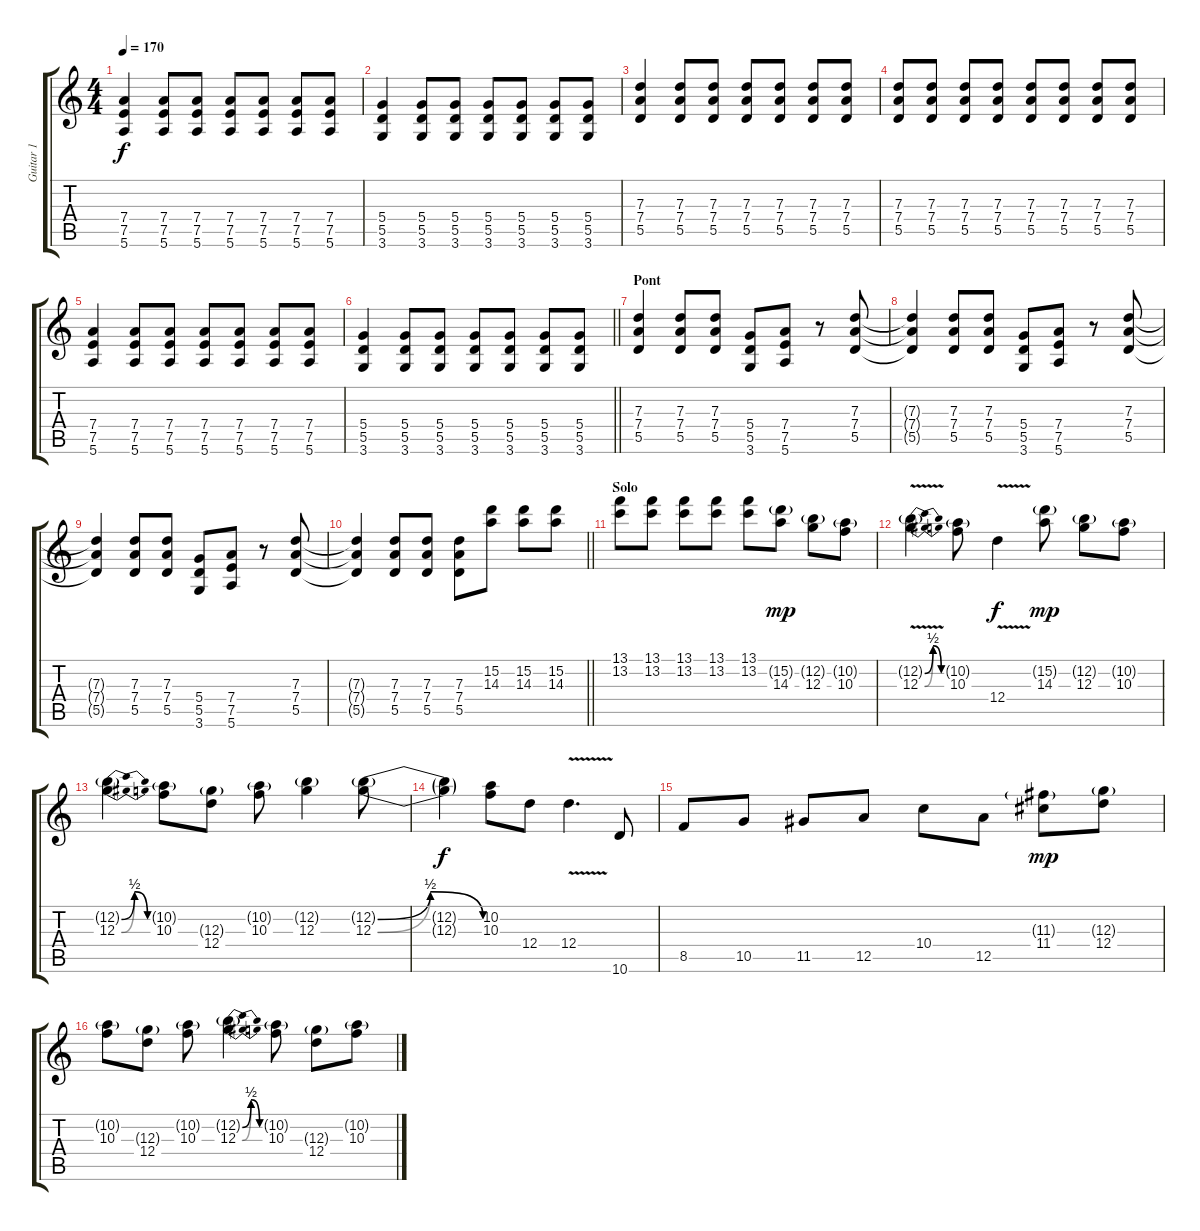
\track ("Guitar 1" "Guitar 1") {instrument overdrivenguitar}
\staff {score tabs}
\tuning (E4 B3 G3 D3 A2 E2) {hide}
\ts (4 4)
\tempo 170
\clef g2
\ks c
(7.4 7.5 5.6).4{dy f} (7.4 7.5 5.6).8 (7.4 7.5 5.6).8 (7.4 7.5 5.6).8 (7.4 7.5 5.6).8 (7.4 7.5 5.6).8 (7.4 7.5 5.6).8 |
(5.4 5.5 3.6).4 (5.4 5.5 3.6).8 (5.4 5.5 3.6).8 (5.4 5.5 3.6).8 (5.4 5.5 3.6).8 (5.4 5.5 3.6).8 (5.4 5.5 3.6).8 |
(7.3 7.4 5.5).4 (7.3 7.4 5.5).8 (7.3 7.4 5.5).8 (7.3 7.4 5.5).8 (7.3 7.4 5.5).8 (7.3 7.4 5.5).8 (7.3 7.4 5.5).8 |
(7.3 7.4 5.5).8 (7.3 7.4 5.5).8 (7.3 7.4 5.5).8 (7.3 7.4 5.5).8 (7.3 7.4 5.5).8 (7.3 7.4 5.5).8 (7.3 7.4 5.5).8 (7.3 7.4 5.5).8 |
(7.4 7.5 5.6).4 (7.4 7.5 5.6).8 (7.4 7.5 5.6).8 (7.4 7.5 5.6).8 (7.4 7.5 5.6).8 (7.4 7.5 5.6).8 (7.4 7.5 5.6).8 |
\barLineRight lightlight
(5.4 5.5 3.6).4 (5.4 5.5 3.6).8 (5.4 5.5 3.6).8 (5.4 5.5 3.6).8 (5.4 5.5 3.6).8 (5.4 5.5 3.6).8 (5.4 5.5 3.6).8 |
\section ("" "Pont")
(7.3 7.4 5.5).4 (7.3 7.4 5.5).8 (7.3 7.4 5.5).8 (5.4 5.5 3.6).8 (7.4 7.5 5.6).8 r.8 (7.3 7.4 5.5).8 |
(7.3{t} 7.4{t} 5.5{t}).4 (7.3 7.4 5.5).8 (7.3 7.4 5.5).8 (5.4 5.5 3.6).8 (7.4 7.5 5.6).8 r.8 (7.3 7.4 5.5).8 |
(7.3{t} 7.4{t} 5.5{t}).4 (7.3 7.4 5.5).8 (7.3 7.4 5.5).8 (5.4 5.5 3.6).8 (7.4 7.5 5.6).8 r.8 (7.3 7.4 5.5).8 |
\barLineRight lightlight
(7.3{t} 7.4{t} 5.5{t}).4 (7.3 7.4 5.5).8 (7.3 7.4 5.5).8 (7.3 7.4 5.5).8 (15.2 14.3).8 (15.2 14.3).8 (15.2 14.3).8 |
\section ("" "Solo")
(13.1 13.2).8 (13.1 13.2).8 (13.1 13.2).8 (13.1 13.2).8 (13.1 13.2).8 (15.2{g} 14.3).8{dy mp} (12.2{g} 12.3).8 (10.2{g} 10.3).8 |
(12.2{be (bendrelease 0 0 30 2 30 2 60 0) g} 12.3{be (bendrelease 0 0 30 2 30 2 60 0) v}).4 (10.2{g} 10.3).8 12.4{v}.4{dy f} (15.2{g} 14.3).8{dy mp} (12.2{g} 12.3).8 (10.2{g} 10.3).8 |
(12.2{be (bendrelease 0 0 30 2 30 2 60 0) g} 12.3{be (bendrelease 0 0 30 2 30 2 60 0)}).4 (10.2{g} 10.3).8 (12.3{g} 12.4).8 (10.2{g} 10.3).8 (12.2{g} 12.3).4 (12.2{be (bendrelease 0 0 30 2 30 2 60 0) g} 12.3{be (bendrelease 0 0 30 2 30 2 60 0)}).8 |
(12.2{t} 12.3{t}).4{dy f} (10.2 10.3).8 12.4.8 12.4{v}.4{d} 10.6.8 |
8.5.8 10.5.8 11.5.8 12.5.8 10.4.8 12.5.8 (11.3{g} 11.4).8{dy mp} (12.3{g} 12.4).8 |
(10.2{g} 10.3).8 (12.3{g} 12.4).8 (10.2{g} 10.3).8 (12.2{be (bendrelease 0 0 30 2 30 2 60 0) g} 12.3{be (bendrelease 0 0 30 2 30 2 60 0)}).4 (10.2{g} 10.3).8 (12.3{g} 12.4).8 (10.2{g} 10.3).8
